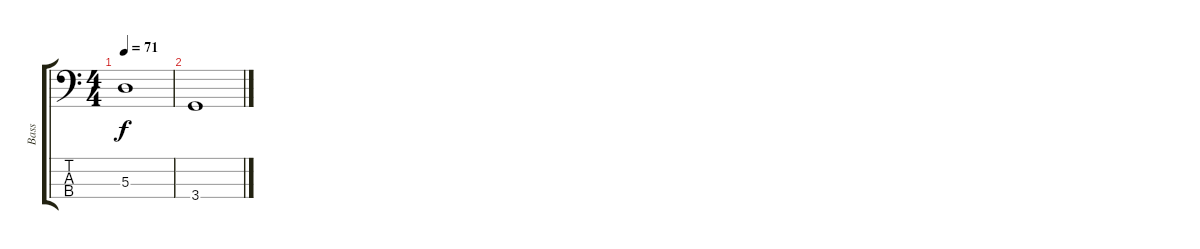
\track ("Bass" "Bass") {instrument electricbasspick}
\staff {score tabs}
\tuning (G2 D2 A1 E1) {hide}
\ts (4 4)
\tempo 71
\clef f4
\ks c
5.3.1{dy f} |
3.4.1
